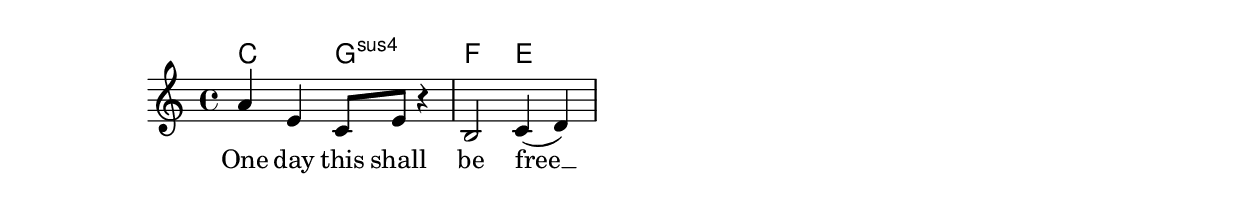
%% Do not edit this file; it is auto-generated from LSR http://lsr.dsi.unimi.it
%% This file is in the public domain.
\version "2.11.61"

\header {
  lsrtags = "chords"

  texidoces = "
Al juntar nombres de acorde en cifrado americano, melodía y letra,
obtenemos una hoja guía de acordes o «lead sheet»:

"
  doctitlees = "Hoja guía de acordes o «lead sheet» sencilla"

  texidoc = "
When put together, chord names, a melody, and lyrics form a lead sheet:

"
  doctitle = "Simple lead sheet"
} % begin verbatim
<<
  \chords { c2 g:sus4 f e }
  \relative c'' {
    a4 e c8 e r4
    b2 c4( d)
  }
  \addlyrics { One day this shall be free __ }
>>
